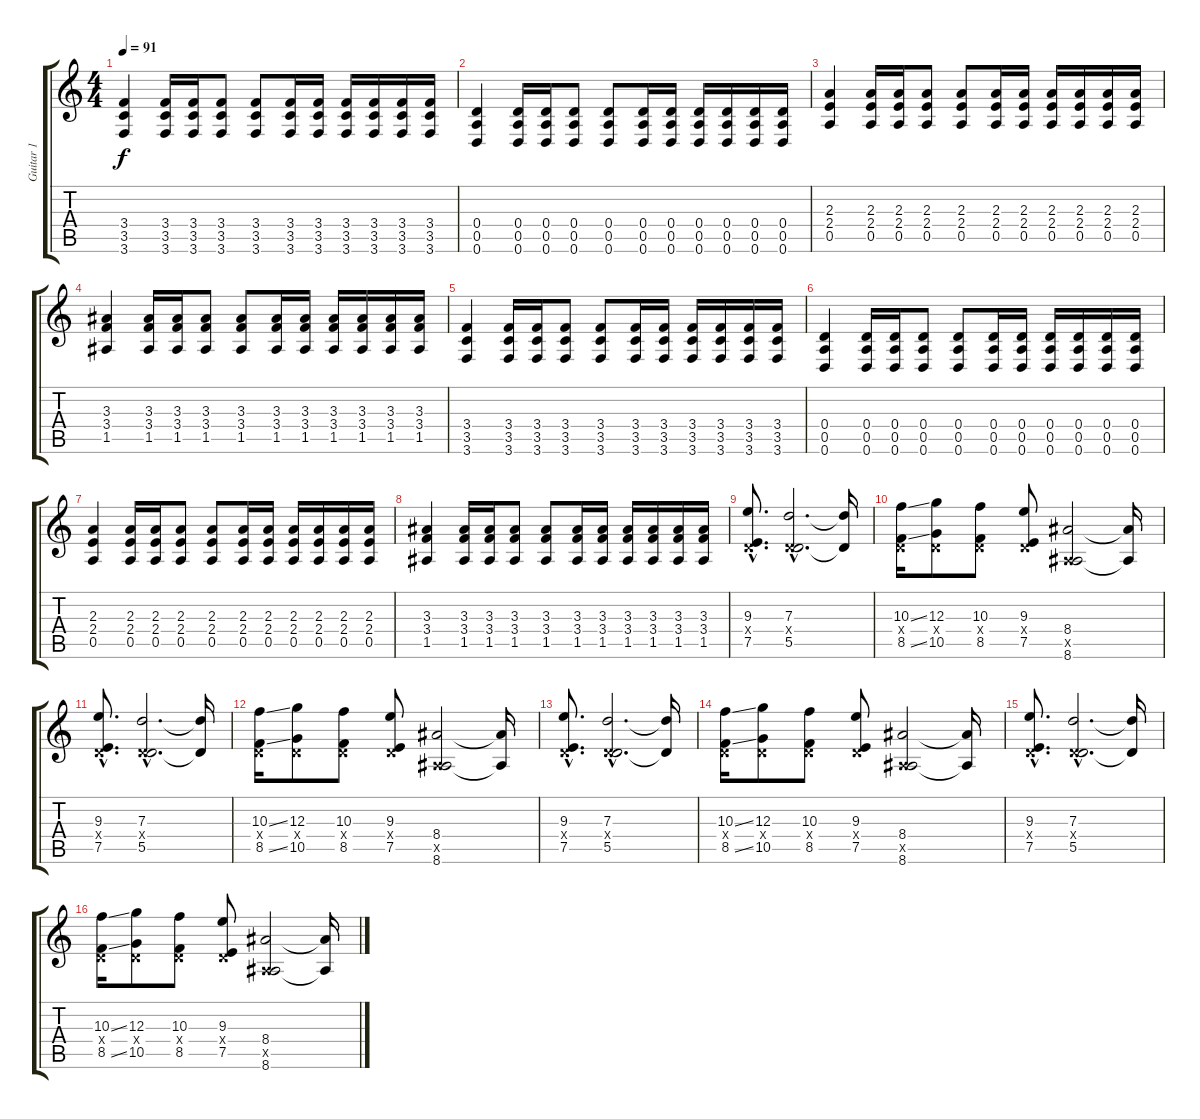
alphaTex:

\track ("Guitar 1" "Guitar 1") {instrument distortionguitar}
\staff {score tabs}
\tuning (E4 B3 G3 D3 A2 D2) {hide}
\ts (4 4)
\tempo 91
\clef g2
\ks c
(3.4 3.5 3.6).4{dy f} (3.4 3.5 3.6).16 (3.4 3.5 3.6).16 (3.4 3.5 3.6).8 (3.4 3.5 3.6).8 (3.4 3.5 3.6).16 (3.4 3.5 3.6).16 (3.4 3.5 3.6).16 (3.4 3.5 3.6).16 (3.4 3.5 3.6).16 (3.4 3.5 3.6).16 |
(0.4 0.5 0.6).4 (0.4 0.5 0.6).16 (0.4 0.5 0.6).16 (0.4 0.5 0.6).8 (0.4 0.5 0.6).8 (0.4 0.5 0.6).16 (0.4 0.5 0.6).16 (0.4 0.5 0.6).16 (0.4 0.5 0.6).16 (0.4 0.5 0.6).16 (0.4 0.5 0.6).16 |
(2.3 2.4 0.5).4 (2.3 2.4 0.5).16 (2.3 2.4 0.5).16 (2.3 2.4 0.5).8 (2.3 2.4 0.5).8 (2.3 2.4 0.5).16 (2.3 2.4 0.5).16 (2.3 2.4 0.5).16 (2.3 2.4 0.5).16 (2.3 2.4 0.5).16 (2.3 2.4 0.5).16 |
(3.3 3.4 1.5).4 (3.3 3.4 1.5).16 (3.3 3.4 1.5).16 (3.3 3.4 1.5).8 (3.3 3.4 1.5).8 (3.3 3.4 1.5).16 (3.3 3.4 1.5).16 (3.3 3.4 1.5).16 (3.3 3.4 1.5).16 (3.3 3.4 1.5).16 (3.3 3.4 1.5).16 |
(3.4 3.5 3.6).4 (3.4 3.5 3.6).16 (3.4 3.5 3.6).16 (3.4 3.5 3.6).8 (3.4 3.5 3.6).8 (3.4 3.5 3.6).16 (3.4 3.5 3.6).16 (3.4 3.5 3.6).16 (3.4 3.5 3.6).16 (3.4 3.5 3.6).16 (3.4 3.5 3.6).16 |
(0.4 0.5 0.6).4 (0.4 0.5 0.6).16 (0.4 0.5 0.6).16 (0.4 0.5 0.6).8 (0.4 0.5 0.6).8 (0.4 0.5 0.6).16 (0.4 0.5 0.6).16 (0.4 0.5 0.6).16 (0.4 0.5 0.6).16 (0.4 0.5 0.6).16 (0.4 0.5 0.6).16 |
(2.3 2.4 0.5).4 (2.3 2.4 0.5).16 (2.3 2.4 0.5).16 (2.3 2.4 0.5).8 (2.3 2.4 0.5).8 (2.3 2.4 0.5).16 (2.3 2.4 0.5).16 (2.3 2.4 0.5).16 (2.3 2.4 0.5).16 (2.3 2.4 0.5).16 (2.3 2.4 0.5).16 |
(3.3 3.4 1.5).4 (3.3 3.4 1.5).16 (3.3 3.4 1.5).16 (3.3 3.4 1.5).8 (3.3 3.4 1.5).8 (3.3 3.4 1.5).16 (3.3 3.4 1.5).16 (3.3 3.4 1.5).16 (3.3 3.4 1.5).16 (3.3 3.4 1.5).16 (3.3 3.4 1.5).16 |
(9.3{hac} 0.4{hac x} 7.5{hac}).8{d} (7.3{hac} 0.4{hac x} 5.5{hac}).2{d} (7.3{t} 5.5{t}).16 |
(10.3{ss} 0.4{x} 8.5{ss}).16 (12.3 0.4{x} 10.5).8 (10.3 0.4{x} 8.5).8 (9.3 0.4{x} 7.5).8 (8.4 0.5{x} 8.6).2 (8.4{t} 8.6{t}).16 |
(9.3{hac} 0.4{hac x} 7.5{hac}).8{d} (7.3{hac} 0.4{hac x} 5.5{hac}).2{d} (7.3{t} 5.5{t}).16 |
(10.3{ss} 0.4{x} 8.5{ss}).16 (12.3 0.4{x} 10.5).8 (10.3 0.4{x} 8.5).8 (9.3 0.4{x} 7.5).8 (8.4 0.5{x} 8.6).2 (8.4{t} 8.6{t}).16 |
(9.3{hac} 0.4{hac x} 7.5{hac}).8{d} (7.3{hac} 0.4{hac x} 5.5{hac}).2{d} (7.3{t} 5.5{t}).16 |
(10.3{ss} 0.4{x} 8.5{ss}).16 (12.3 0.4{x} 10.5).8 (10.3 0.4{x} 8.5).8 (9.3 0.4{x} 7.5).8 (8.4 0.5{x} 8.6).2 (8.4{t} 8.6{t}).16 |
(9.3{hac} 0.4{hac x} 7.5{hac}).8{d} (7.3{hac} 0.4{hac x} 5.5{hac}).2{d} (7.3{t} 5.5{t}).16 |
(10.3{ss} 0.4{x} 8.5{ss}).16 (12.3 0.4{x} 10.5).8 (10.3 0.4{x} 8.5).8 (9.3 0.4{x} 7.5).8 (8.4 0.5{x} 8.6).2 (8.4{t} 8.6{t}).16
